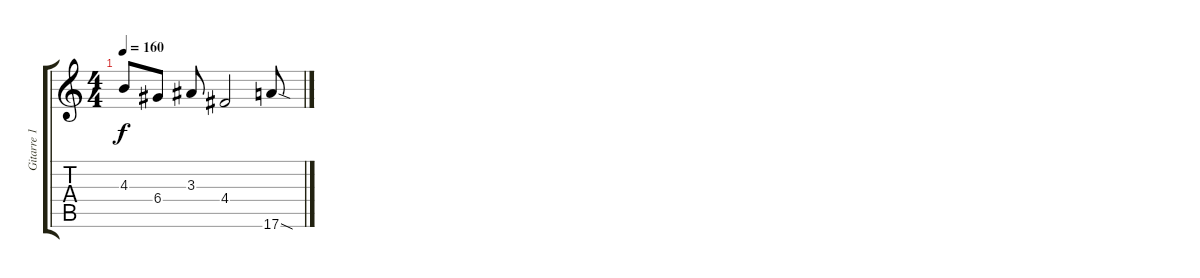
\track ("Gitarre 1" "Gitarre 1") {instrument distortionguitar}
\staff {score tabs}
\tuning (E4 B3 G3 D3 A2 E2) {hide}
\ts (4 4)
\tempo 160
\clef g2
\ks c
4.3.8{dy f} 6.4.8 3.3.8 4.4.2 17.6{sod}.8
